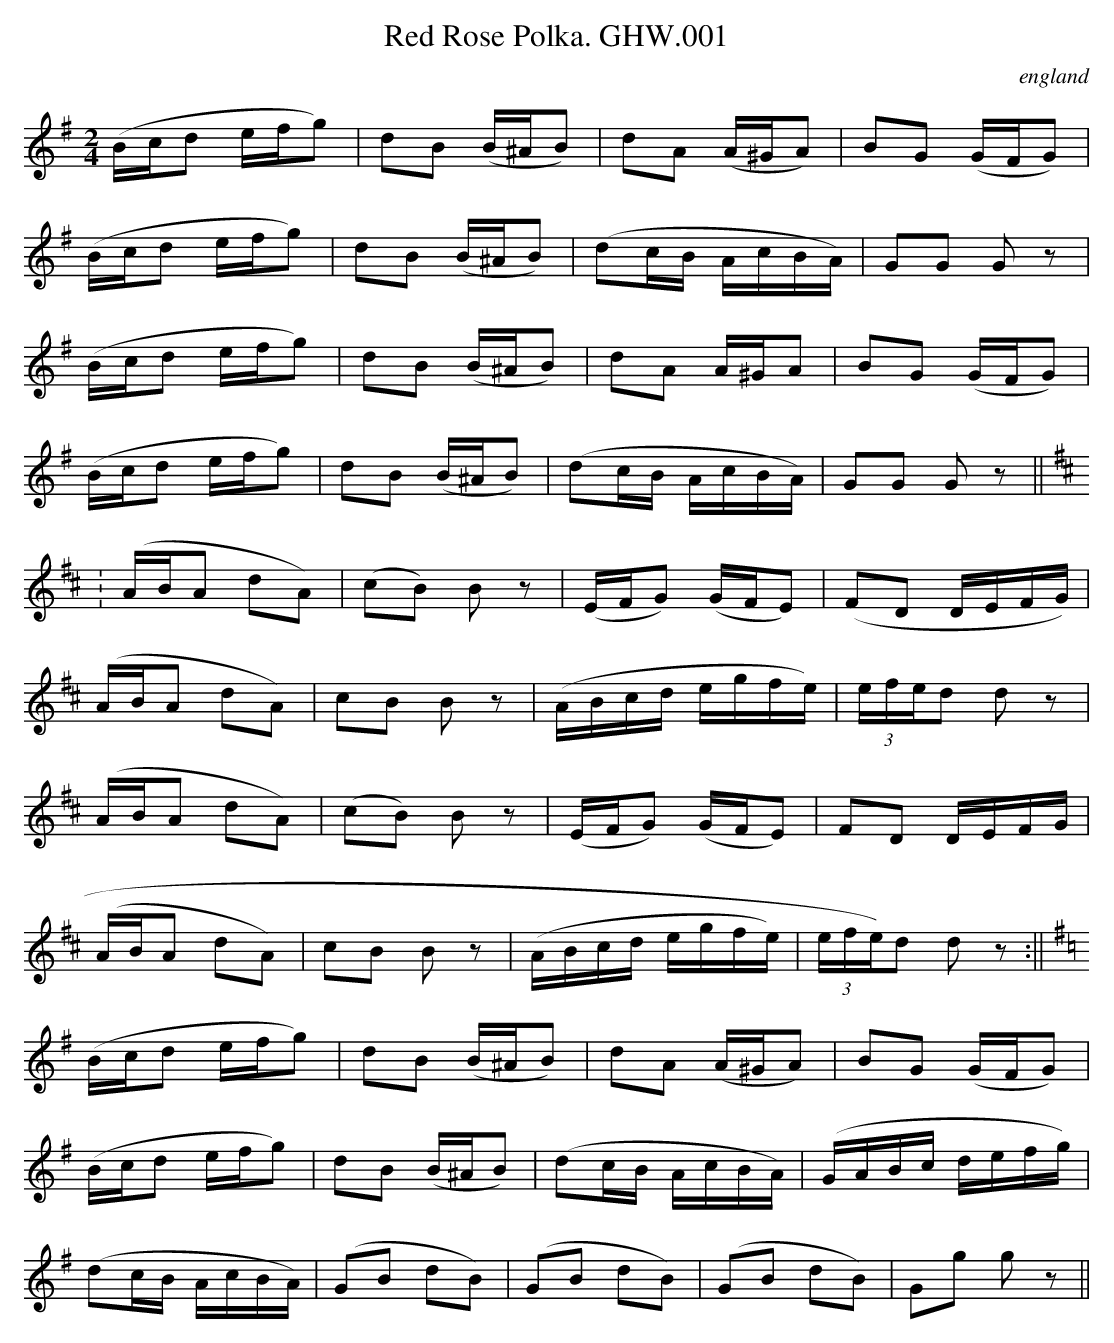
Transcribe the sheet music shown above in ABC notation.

X:1
T:Red Rose Polka. GHW.001
O:england
M:2/4
L:1/16
K:G
(Bcd2 efg2)|d2B2 (B^AB2)| d2A2 (A^GA2)|B2G2 (GFG2)|
(Bcd2 efg2) |d2B2 (B^AB2)|(d2cB AcBA)| G2G2 G2 z2|
(Bcd2 efg2)|d2B2 (B^AB2)| d2A2 A^GA2|B2G2 (GFG2)|
(Bcd2 efg2) |d2B2 (B^AB2)|(d2cB AcBA)| G2G2 G2 z2||
K:D
:(ABA2 d2A2)|(c2B2) B2 z2|(EFG2) (GFE2)|(F2D2 DEFG)|
(ABA2 d2A2)|c2B2 B2 z2|(ABcd egfe)|(3efed2 d2 z2|
(ABA2 d2A2)|(c2B2) B2 z2|(EFG2) (GFE2)|F2D2 DEFG|
(ABA2 d2A2)|c2B2 B2 z2|(ABcd egfe)|(3efe)d2 d2 z2:||
K:G
(Bcd2 efg2)|d2B2 (B^AB2)| d2A2 (A^GA2)|B2G2 (GFG2)|
(Bcd2 efg2) |d2B2 (B^AB2)|(d2cB AcBA)|(GABc defg)|
(d2cB AcBA)|(G2B2 d2B2)|(G2B2 d2B2)|(G2B2 d2B2)|G2g2 g2 z2||
